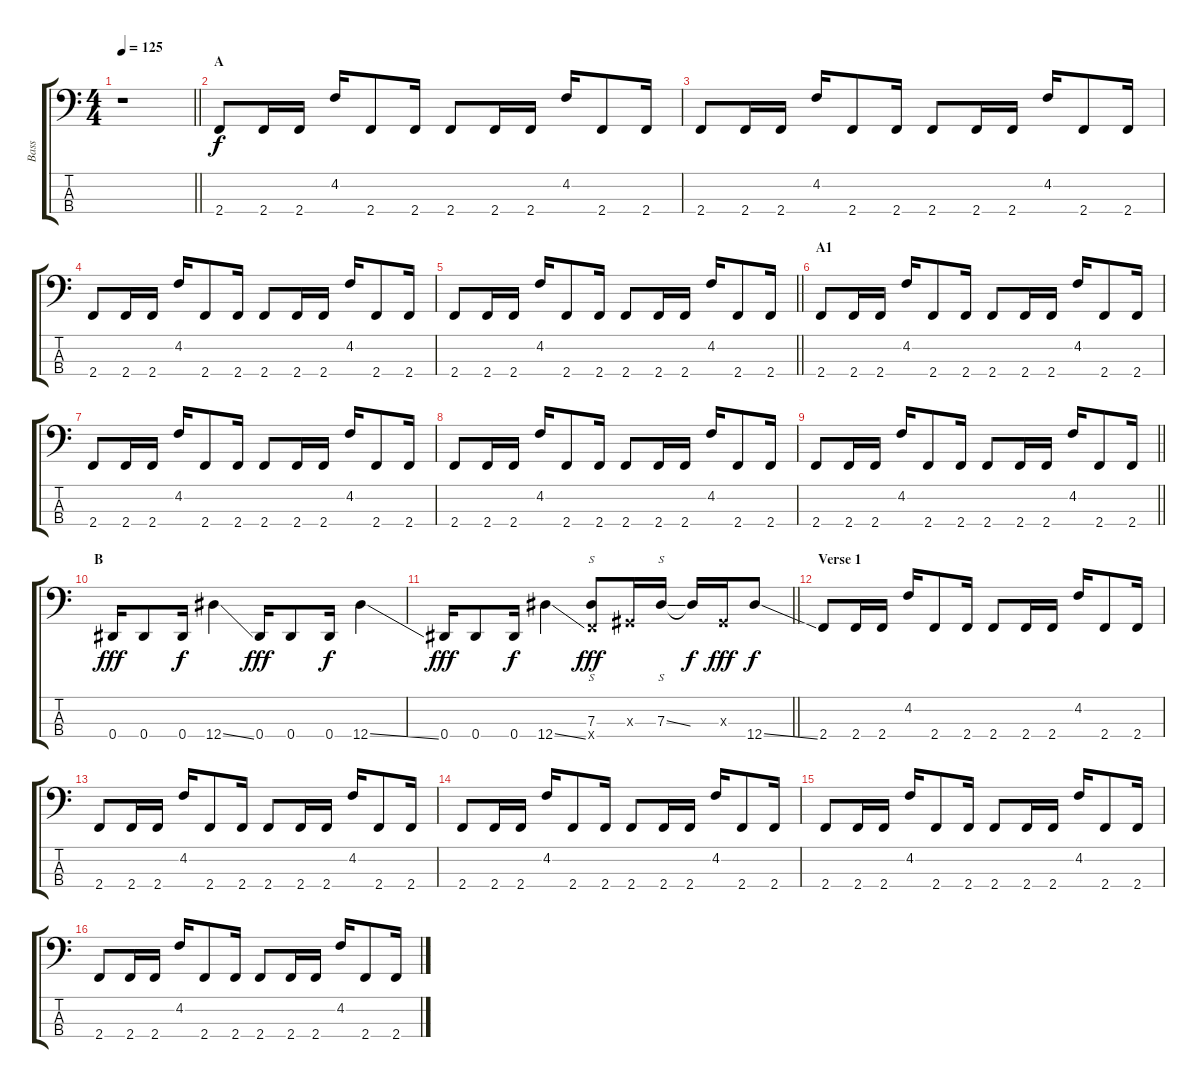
\track ("Bass" "Bass") {instrument electricbasspick}
\staff {score tabs}
\tuning (Gb2 Db2 Ab1 Eb1) {hide}
\ts (4 4)
\tempo 125
\clef f4
\barLineRight lightlight
\ks c
r.1{dy f instrument electricbasspick} |
\section ("" "A")
2.4.8 2.4.16 2.4.16 4.2.16 2.4.8 2.4.16 2.4.8 2.4.16 2.4.16 4.2.16 2.4.8 2.4.16 |
2.4.8 2.4.16 2.4.16 4.2.16 2.4.8 2.4.16 2.4.8 2.4.16 2.4.16 4.2.16 2.4.8 2.4.16 |
2.4.8 2.4.16 2.4.16 4.2.16 2.4.8 2.4.16 2.4.8 2.4.16 2.4.16 4.2.16 2.4.8 2.4.16 |
\barLineRight lightlight
2.4.8 2.4.16 2.4.16 4.2.16 2.4.8 2.4.16 2.4.8 2.4.16 2.4.16 4.2.16 2.4.8 2.4.16 |
\section ("" "A1")
2.4.8 2.4.16 2.4.16 4.2.16 2.4.8 2.4.16 2.4.8 2.4.16 2.4.16 4.2.16 2.4.8 2.4.16 |
2.4.8 2.4.16 2.4.16 4.2.16 2.4.8 2.4.16 2.4.8 2.4.16 2.4.16 4.2.16 2.4.8 2.4.16 |
2.4.8 2.4.16 2.4.16 4.2.16 2.4.8 2.4.16 2.4.8 2.4.16 2.4.16 4.2.16 2.4.8 2.4.16 |
\barLineRight lightlight
2.4.8 2.4.16 2.4.16 4.2.16 2.4.8 2.4.16 2.4.8 2.4.16 2.4.16 4.2.16 2.4.8 2.4.16 |
\section ("" "B")
0.4.16{dy fff} 0.4.8 0.4.16{dy f} 12.4{ss}.4 0.4.16{dy fff} 0.4.8 0.4.16{dy f} 12.4{ss}.4 |
\barLineRight lightlight
0.4.16{dy fff} 0.4.8 0.4.16{dy f} 12.4{ss}.4 (7.3 2.4{x}).8{s dy fff instrument slapbass1} 0.3{x}.16 7.3{ss}.16{s} 7.3{t}.16{dy f} 0.3{x}.16{dy fff instrument electricbasspick} 12.4{ss}.8{dy f} |
\section ("" "Verse 1")
2.4.8 2.4.16 2.4.16 4.2.16 2.4.8 2.4.16 2.4.8 2.4.16 2.4.16 4.2.16 2.4.8 2.4.16 |
2.4.8 2.4.16 2.4.16 4.2.16 2.4.8 2.4.16 2.4.8 2.4.16 2.4.16 4.2.16 2.4.8 2.4.16 |
2.4.8 2.4.16 2.4.16 4.2.16 2.4.8 2.4.16 2.4.8 2.4.16 2.4.16 4.2.16 2.4.8 2.4.16 |
2.4.8 2.4.16 2.4.16 4.2.16 2.4.8 2.4.16 2.4.8 2.4.16 2.4.16 4.2.16 2.4.8 2.4.16 |
2.4.8 2.4.16 2.4.16 4.2.16 2.4.8 2.4.16 2.4.8 2.4.16 2.4.16 4.2.16 2.4.8 2.4.16
